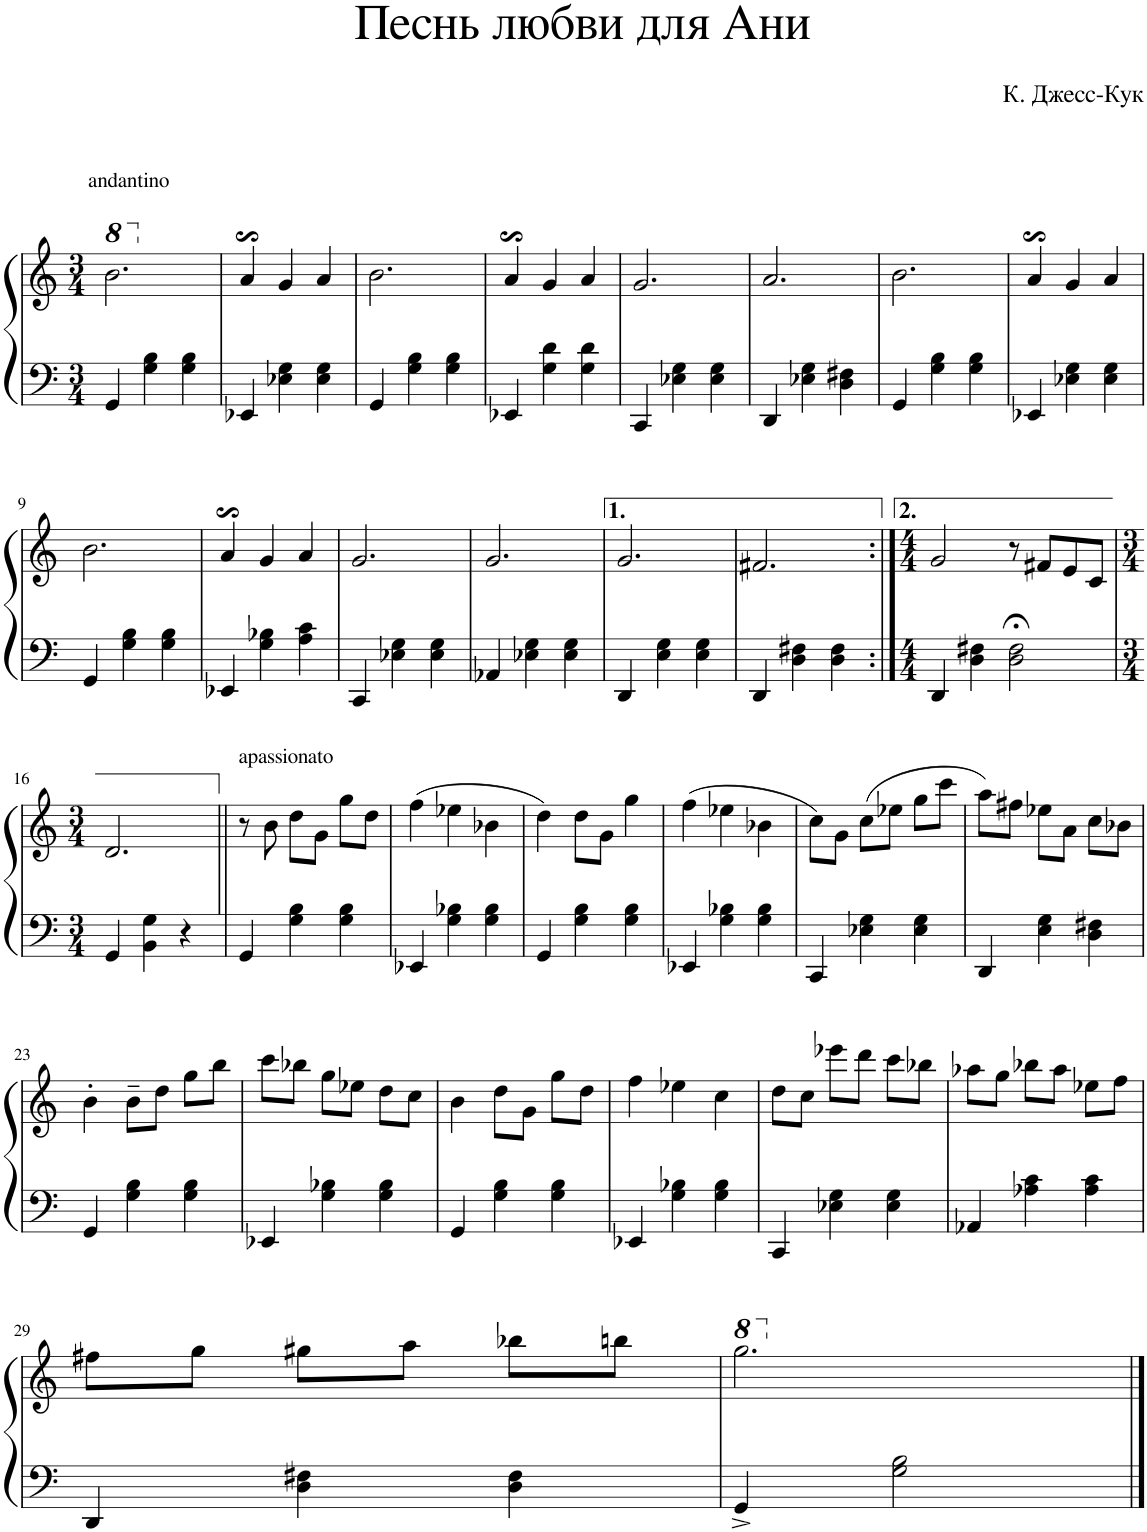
**kern	**kern
*part1	*part1
*staff2	*staff1
*I"Piano	*
*I'Pno.	*
*clefF4	*clefG2
*k[]	*k[]
*M3/4	*M3/4
*	*8va
=1	=1
!	!LO:TX:a:t=andantino
4GG/	2.bb\
4G\ 4B\	.
4G\ 4B\	.
=2	=2
*	*X8va
4EE-X/	4as$SS/
4E-X\ 4G\	4g/
4E-\ 4G\	4a/
=3	=3
4GG/	2.b\
4G\ 4B\	.
4G\ 4B\	.
=4	=4
4EE-X/	4as$SS/
4G\ 4d\	4g/
4G\ 4d\	4a/
=5	=5
4CC/	2.g/
4E-X\ 4G\	.
4E-\ 4G\	.
=6	=6
4DD/	2.a/
4E-X\ 4G\	.
4D\ 4F#X\	.
=7	=7
4GG/	2.b\
4G\ 4B\	.
4G\ 4B\	.
=8	=8
4EE-X/	4as$SS/
4E-X\ 4G\	4g/
4E-\ 4G\	4a/
!!LO:LB:g=z
=9	=9
4GG/	2.b\
4G\ 4B\	.
4G\ 4B\	.
=10	=10
4EE-X/	4as$SS/
4G\ 4B-X\	4g/
4A\ 4c\	4a/
=11	=11
4CC/	2.g/
4E-X\ 4G\	.
4E-\ 4G\	.
=12	=12
4AA-X/	2.g/
4E-X\ 4G\	.
4E-\ 4G\	.
=13	=13
4DD/	2.g/
4E\ 4G\	.
4E\ 4G\	.
=14	=14
4DD/	2.f#X/
4D\ 4F#X\	.
4D\ 4F#\	.
=15:|!	=15:|!
*M4/4	*M4/4
4DD/	2g/
4D\ 4F#X\	.
2D\;< 2F#\;<	8r
.	8f#X/L
.	8e/
.	8c/J
!!LO:LB:g=z
=16	=16
*M3/4	*M3/4
4GG/	2.d/
4BB\ 4G\	.
4r	.
=17||	=17||
!	!LO:TX:a:t=apassionato
4GG/	8r
.	8b\
4G\ 4B\	8dd\L
.	8g\J
4G\ 4B\	8gg\L
.	8dd\J
=18	=18
4EE-X/	(4ff\
4G\ 4B-X\	4ee-X\
4G\ 4B-\	4b-X\
=19	=19
4GG/	4dd\)
4G\ 4B\	8dd\L
.	8g\J
4G\ 4B\	4gg\
=20	=20
4EE-X/	(4ff\
4G\ 4B-X\	4ee-X\
4G\ 4B-\	4b-X\
=21	=21
4CC/	8cc\L)
.	8g\J
4E-X\ 4G\	(8cc\L
.	8ee-X\J
4E-\ 4G\	8gg\L
.	8ccc\J
=22	=22
4DD/	8aa\L)
.	8ff#X\J
4E\ 4G\	8ee-X\L
.	8a\J
4D\ 4F#X\	8cc\L
.	8b-X\J
!!LO:LB:g=z
=23	=23
4GG/	4b'\
4G\ 4B\	8b~\L
.	8dd\J
4G\ 4B\	8gg\L
.	8bb\J
=24	=24
4EE-X/	8ccc\L
.	8bb-X\J
4G\ 4B-X\	8gg\L
.	8ee-X\J
4G\ 4B-\	8dd\L
.	8cc\J
=25	=25
4GG/	4b\
4G\ 4B\	8dd\L
.	8g\J
4G\ 4B\	8gg\L
.	8dd\J
=26	=26
4EE-X/	4ff\
4G\ 4B-X\	4ee-X\
4G\ 4B-\	4cc\
=27	=27
4CC/	8dd\L
.	8cc\J
4E-X\ 4G\	8eee-X\L
.	8ddd\J
4E-\ 4G\	8ccc\L
.	8bb-X\J
=28	=28
4AA-X/	8aa-X\L
.	8gg\J
4A-X\ 4c\	8bb-X\L
.	8aa-\J
4A-\ 4c\	8ee-X\L
.	8ff\J
!!LO:LB:g=z
=29	=29
4DD/	8ff#X\L
.	8gg\J
4D\ 4F#X\	8gg#X\L
.	8aa\J
4D\ 4F#\	8bb-X\L
.	8bbn\J
=30	=30
*	*8va
4GG^/	2.ggg\
2G\ 2B\	.
*	*X8va
==	==
*-	*-
